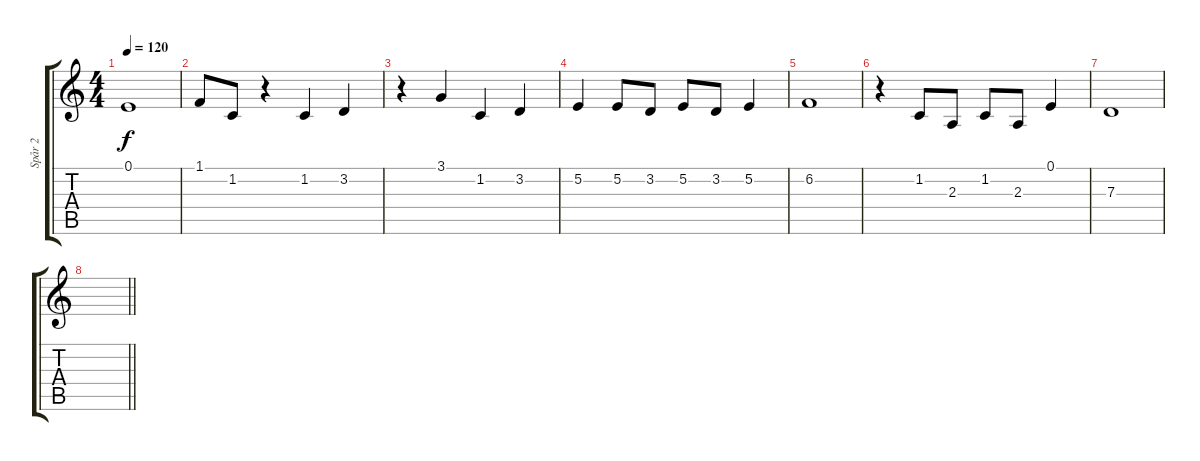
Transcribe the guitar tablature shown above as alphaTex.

\track ("Spår 2" "Spår 2") {instrument lead6voice}
\staff {score tabs}
\tuning (E4 B3 G3 D3 A2 E2) {hide}
\ts (4 4)
\tempo 120
\clef g2
\ks c
0.1.1{dy f} |
1.1.8 1.2.8 r.4 1.2.4 3.2.4 |
r.4 3.1.4 1.2.4 3.2.4 |
5.2.4 5.2.8 3.2.8 5.2.8 3.2.8 5.2.4 |
6.2.1 |
r.4 1.2.8 2.3.8 1.2.8 2.3.8 0.1.4 |
7.3.1 |
\barLineRight lightlight
